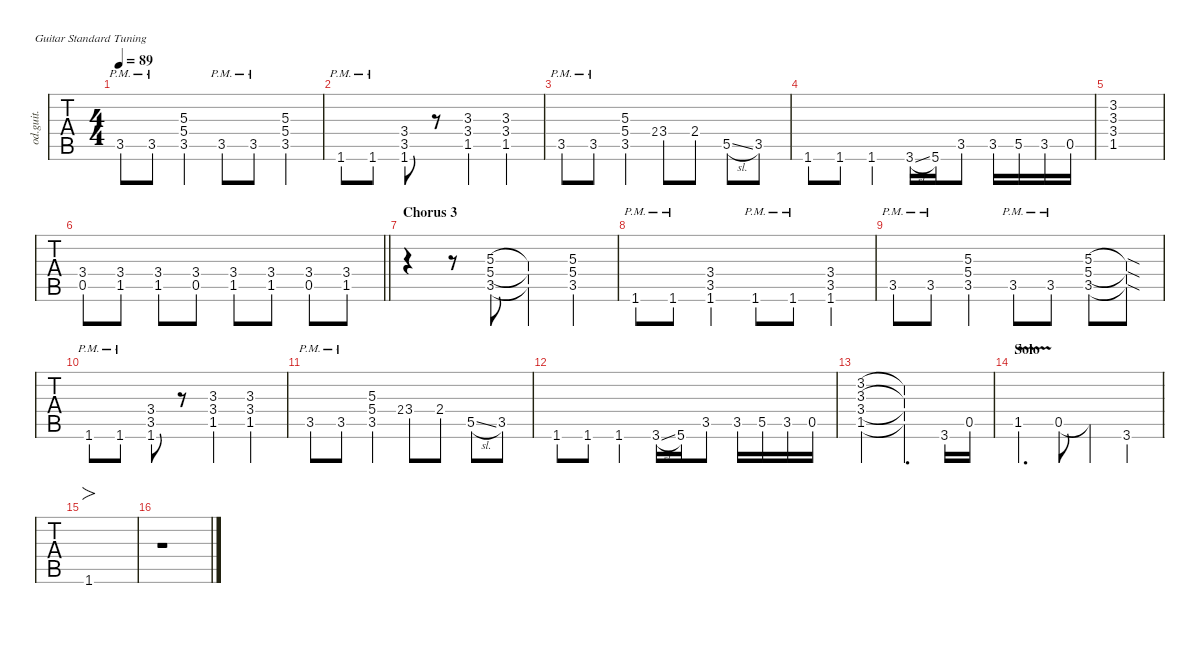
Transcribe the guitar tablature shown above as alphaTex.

\defaultSystemsLayout 4
\hideDynamics
\bracketExtendMode groupsimilarinstruments
\otherSystemsTrackNameOrientation horizontal
\track ("EG 1" "od.guit.") {instrument overdrivenguitar}
\staff {tabs}
\tuning (E4 B3 G3 D3 A2 E2)
\ts (4 4)
\tempo 89
\clef g2
\ks c
3.5{pm}.8{dy mf} 3.5{pm}.8 (3.5 5.3 5.4).4 3.5{pm}.8 3.5{pm}.8 (3.5 5.3 5.4).4 |
1.6{pm}.8 1.6{pm}.8 (3.5 1.6 3.4).8 r.8 (1.5{acc #} 3.4 3.3{acc #}).4 (3.4 1.5{acc #} 3.3{acc #}).4 |
3.5{pm}.8 3.5{pm}.8 (3.5 5.3 5.4).4 2.4.8{gr legatoorigin} 3.4.8 2.4.8 5.5{sl}.8 3.5.8 |
1.6.8 1.6.8 1.6.4 3.6{sl}.16 5.6.16 3.5.8 3.5.16{legatoorigin} 5.5.16{legatoorigin} 3.5.16{legatoorigin} 0.5.16 |
(3.2 3.3{acc #} 3.4 1.5{acc #}).1 |
\barLineRight lightlight
(3.4 0.5).8 (3.4 1.5{acc #}).8 (3.4 1.5{acc #}).8 (3.4 0.5).8 (3.4 1.5{acc #}).8 (3.4 1.5{acc #}).8 (3.4 0.5).8 (3.4 1.5{acc #}).8 |
\section ("" "Chorus 3")
r.4 r.8 (5.3{ac} 5.4{ac} 3.5{ac}).8 (3.5{t} 5.4{t} 5.3{t}).4 (5.3{ac} 5.4{ac} 3.5{ac}).4 |
1.6{pm}.8 1.6{pm}.8 (3.5 1.6 3.4).4 1.6{pm}.8 1.6{pm}.8 (1.6 3.5 3.4).4 |
3.5{pm}.8 3.5{pm}.8 (3.5 5.3 5.4).4 3.5{pm}.8 3.5{pm}.8 (3.5 5.3 5.4).8 (5.3{sod t} 5.4{sod t} 3.5{sod t}).8 |
1.6{pm}.8 1.6{pm}.8 (3.5 1.6 3.4).8 r.8 (1.5{acc #} 3.4 3.3{acc #}).4 (3.4 1.5{acc #} 3.3{acc #}).4 |
3.5{pm}.8 3.5{pm}.8 (3.5 5.3 5.4).4 2.4.8{gr legatoorigin} 3.4.8 2.4.8 5.5{sl}.8 3.5.8 |
1.6.8 1.6.8 1.6.4 3.6{sl}.16 5.6.16 3.5.8 3.5.16{legatoorigin} 5.5.16{legatoorigin} 3.5.16{legatoorigin} 0.5.16 |
(3.2 3.3{acc #} 3.4 1.5{acc #}).2 (3.2{t} 3.3{t acc #} 3.4{t} 1.5{t acc #}).4{d} 3.6.16 0.5.16 |
\section ("" "Solo")
1.5{v acc #}.4{d} 0.5.8 0.5{t}.4 3.6.4 |
1.6.1{fo} |
r.1
